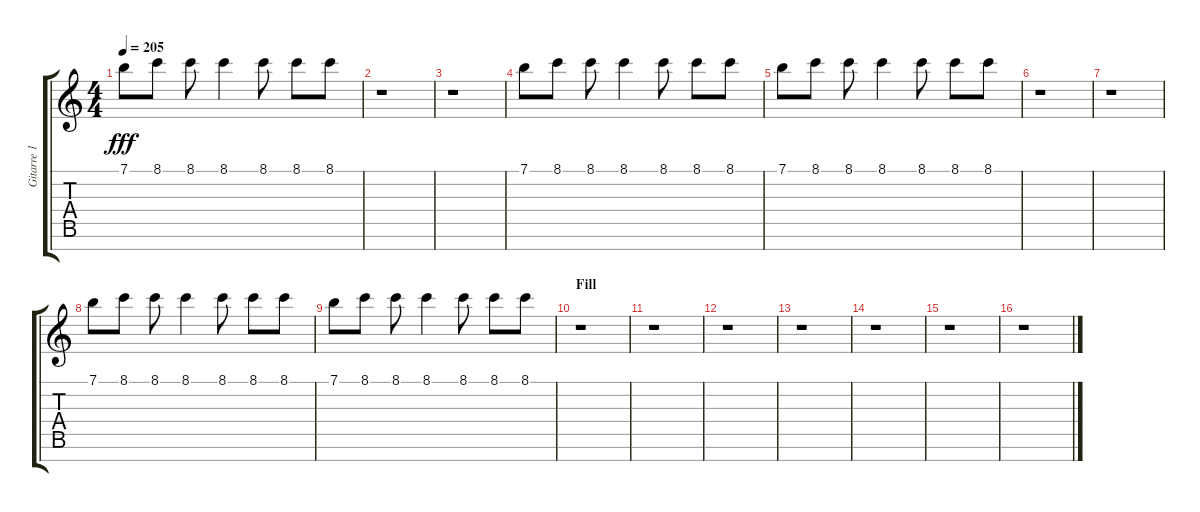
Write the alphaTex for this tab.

\track ("Gitarre 1 - Farin Urlaub" "Gitarre 1 ") {instrument distortionguitar}
\staff {score tabs}
\tuning (E4 B3 G3 D3 A2 E2 B1) {hide}
\ts (4 4)
\tempo 205
\clef g2
\ks c
7.1.8{dy fff} 8.1.8 8.1.8 8.1.4 8.1.8 8.1.8 8.1.8 |
r.1 |
r.1 |
7.1.8 8.1.8 8.1.8 8.1.4 8.1.8 8.1.8 8.1.8 |
7.1.8 8.1.8 8.1.8 8.1.4 8.1.8 8.1.8 8.1.8 |
r.1 |
r.1 |
7.1.8 8.1.8 8.1.8 8.1.4 8.1.8 8.1.8 8.1.8 |
7.1.8 8.1.8 8.1.8 8.1.4 8.1.8 8.1.8 8.1.8 |
\section ("" "Fill")
r.1 |
r.1 |
r.1 |
r.1 |
r.1 |
r.1 |
r.1
